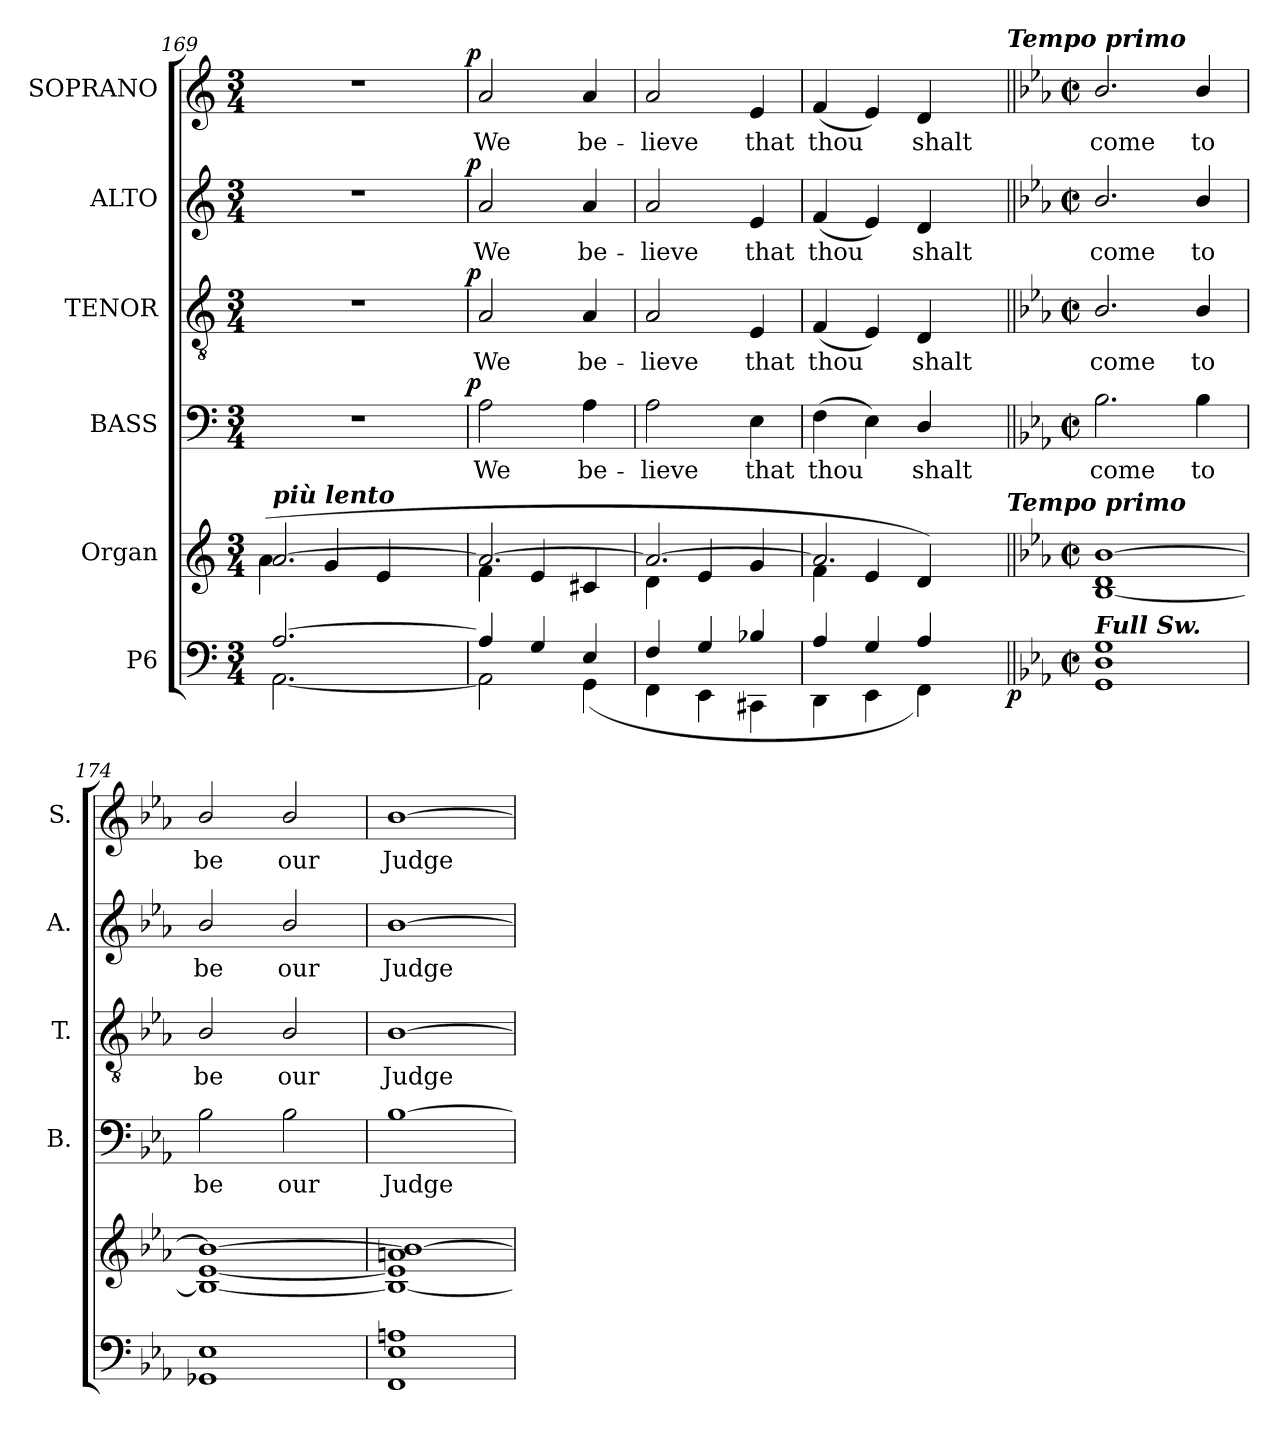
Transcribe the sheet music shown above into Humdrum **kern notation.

**kern	**dynam	**kern	**kern	**text	**dynam	**kern	**text	**dynam	**kern	**text	**dynam	**kern	**text	**dynam
*part6	*part6	*part5	*part4	*part4	*part4	*part3	*part3	*part3	*part2	*part2	*part2	*part1	*part1	*part1
*staff6	*staff6	*staff5	*staff4	*staff4	*staff4	*staff3	*staff3	*staff3	*staff2	*staff2	*staff2	*staff1	*staff1	*staff1
*I"P6	*	*I"Organ	*I"BASS	*	*	*I"TENOR	*	*	*I"ALTO	*	*	*I"SOPRANO	*	*
*	*	*	*I'B.	*	*	*I'T.	*	*	*I'A.	*	*	*I'S.	*	*
*clefF4	*	*clefG2	*clefF4	*	*	*clefGv2	*	*	*clefG2	*	*	*clefG2	*	*
*	*	*	*	*	*	*ITrd7c12	*	*	*	*	*	*	*	*
*k[]	*	*k[]	*k[]	*	*	*k[]	*	*	*k[]	*	*	*k[]	*	*
*C:	*	*C:	*C:	*	*	*C:	*	*	*C:	*	*	*C:	*	*
*M3/4	*	*M3/4	*M3/4	*	*	*M3/4	*	*	*M3/4	*	*	*M3/4	*	*
=169	=169	=169	=169	=169	=169	=169	=169	=169	=169	=169	=169	=169	=169	=169
*^	*	*^	*	*	*	*	*	*	*	*	*	*	*	*
!	!	!	!LO:TX:a:Bi:t=più  lento	!	!	!	!	!	!	!	!	!	!	!	!	!
!	!	!	!	!	!LO:N:vis=1	!	!	!LO:N:vis=1	!	!	!LO:N:vis=1	!	!	!LO:N:vis=1	!	!
*	*	*	*	*	*^	*	*	*^	*	*	*^	*	*	*^	*	*
[2.Ai/	[2.AAi\	.	[2.ai/	(4ai\	2.r	2ryy	.	.	2.r	2ryy	.	.	2.r	2ryy	.	.	2.r	2ryy	.	.
.	.	.	.	4gi/	.	.	.	.	.	.	.	.	.	.	.	.	.	.	.	.
.	.	.	.	4ei/	.	8ryy	.	.	.	8ryy	.	.	.	8ryy	.	.	.	8ryy	.	.
.	.	.	.	.	.	16ryy	.	.	.	16ryy	.	.	.	16ryy	.	.	.	16ryy	.	.
.	.	.	.	.	.	32ryy	.	.	.	32ryy	.	.	.	32ryy	.	.	.	32ryy	.	.
.	.	.	.	.	.	64ryy	.	.	.	64ryy	.	.	.	64ryy	.	.	.	64ryy	.	.
.	.	.	.	.	.	128...ryy	.	.	.	128...ryy	.	.	.	128...ryy	.	.	.	128...ryy	.	.
.	.	.	.	.	.	1024ryy	.	p	.	1024ryy	.	p	.	1024ryy	.	p	.	1024ryy	.	p
*	*	*	*	*	*v	*v	*	*	*	*	*	*	*v	*v	*	*	*v	*v	*	*
*	*	*	*	*	*	*	*	*v	*v	*	*	*	*	*	*	*	*
=170	=170	=170	=170	=170	=170	=170	=170	=170	=170	=170	=170	=170	=170	=170	=170	=170
*	*	*	*	*	*^	*	*	*^	*	*	*^	*	*	*^	*	*
!	!	!	!	!	!	!	!LO:LY:b:color=#000000	!	!	!	!	!	!	!	!	!	!	!	!	!
*	*	*	*	*	*v	*v	*	*	*	*	*	*	*v	*v	*	*	*v	*v	*	*
*	*	*	*	*	*	*	*	*v	*v	*	*	*	*	*	*	*	*
*	*	*	*	*	*^	*	*	*^	*	*	*^	*	*	*^	*	*
!	!	!	!	!	!	!	!	!	!	!	!LO:LY:b:color=#000000	!	!	!	!	!	!	!	!	!
*	*	*	*	*	*v	*v	*	*	*	*	*	*	*v	*v	*	*	*v	*v	*	*
*	*	*	*	*	*	*	*	*v	*v	*	*	*	*	*	*	*	*
*	*	*	*	*	*^	*	*	*^	*	*	*^	*	*	*^	*	*
!	!	!	!	!	!	!	!	!	!	!	!	!	!	!	!LO:LY:b:color=#000000	!	!	!	!	!
*	*	*	*	*	*v	*v	*	*	*	*	*	*	*v	*v	*	*	*v	*v	*	*
*	*	*	*	*	*	*	*	*v	*v	*	*	*	*	*	*	*	*
*	*	*	*	*	*^	*	*	*^	*	*	*^	*	*	*^	*	*
!	!	!	!	!	!	!	!	!	!	!	!	!	!	!	!	!	!	!	!LO:LY:b:color=#000000	!
*	*	*	*	*	*v	*v	*	*	*	*	*	*	*v	*v	*	*	*v	*v	*	*
*	*	*	*	*	*	*	*	*v	*v	*	*	*	*	*	*	*	*
4Ai/]	2AAi\]	.	2.ai/_	4fi\	2Ai\	We	.	2AAi/	We	.	2ai/	We	.	2ai/	We	.
4Gi/	.	.	.	4ei/	.	.	.	.	.	.	.	.	.	.	.	.
!	!	!	!	!	!	!LO:LY:b:color=#000000	!	!	!	!	!	!	!	!	!	!
!	!	!	!	!	!	!	!	!	!LO:LY:b:color=#000000	!	!	!	!	!	!	!
!	!	!	!	!	!	!	!	!	!	!	!	!LO:LY:b:color=#000000	!	!	!	!
!	!	!	!	!	!	!	!	!	!	!	!	!	!	!	!LO:LY:b:color=#000000	!
4Ei/	(4GGi\	.	.	4c#Xi/	4Ai\	be-	.	4AAi/	be-	.	4ai/	be-	.	4ai/	be-	.
=171	=171	=171	=171	=171	=171	=171	=171	=171	=171	=171	=171	=171	=171	=171	=171	=171
!	!	!	!	!	!	!LO:LY:b:color=#000000	!	!	!	!	!	!	!	!	!	!
!	!	!	!	!	!	!	!	!	!LO:LY:b:color=#000000	!	!	!	!	!	!	!
!	!	!	!	!	!	!	!	!	!	!	!	!LO:LY:b:color=#000000	!	!	!	!
!	!	!	!	!	!	!	!	!	!	!	!	!	!	!	!LO:LY:b:color=#000000	!
4Fi/	4FFi\	.	2.ai/_	4di\	2Ai\	-lieve	.	2AAi/	-lieve	.	2ai/	-lieve	.	2ai/	-lieve	.
4Gi/	4EEi\	.	.	4ei/	.	.	.	.	.	.	.	.	.	.	.	.
!	!	!	!	!	!	!LO:LY:b:color=#000000	!	!	!	!	!	!	!	!	!	!
!	!	!	!	!	!	!	!	!	!LO:LY:b:color=#000000	!	!	!	!	!	!	!
!	!	!	!	!	!	!	!	!	!	!	!	!LO:LY:b:color=#000000	!	!	!	!
!	!	!	!	!	!	!	!	!	!	!	!	!	!	!	!LO:LY:b:color=#000000	!
4B-Xi/	4CC#Xi\	.	.	4gi/	4Ei\	that	.	4EEi/	that	.	4ei/	that	.	4ei/	that	.
=172	=172	=172	=172	=172	=172	=172	=172	=172	=172	=172	=172	=172	=172	=172	=172	=172
!	!	!	!	!	!	!LO:LY:b:color=#000000	!	!	!	!	!	!	!	!	!	!
!	!	!	!	!	!	!	!	!	!LO:LY:b:color=#000000	!	!	!	!	!	!	!
!	!	!	!	!	!	!	!	!	!	!	!	!LO:LY:b:color=#000000	!	!	!	!
!	!	!	!	!	!	!	!	!	!	!	!	!	!	!	!LO:LY:b:color=#000000	!
*	*^	*	*	*^	*	*	*	*	*	*	*	*	*	*^	*	*
4Ai/	4DDi\	2ryy	.	2.ai/]	4fi\	2ryy	(4Fi\	thou	.	(4FFi/	thou	.	(4fi/	thou	.	(4fi/	2ryy	thou	.
4Gi/	4EEi\	.	.	.	4ei/	.	4Ei\)	.	.	4EEi/)	.	.	4ei/)	.	.	4ei/)	.	.	.
!	!	!	!	!	!	!	!	!LO:LY:b:color=#000000	!	!	!	!	!	!	!	!	!	!	!
!	!	!	!	!	!	!	!	!	!	!	!LO:LY:b:color=#000000	!	!	!	!	!	!	!	!
!	!	!	!	!	!	!	!	!	!	!	!	!	!	!LO:LY:b:color=#000000	!	!	!	!	!
!	!	!	!	!	!	!	!	!	!	!	!	!	!	!	!	!	!	!LO:LY:b:color=#000000	!
4Ai/	4FFi\)	8ryy	.	.	4di/)	8ryy	4Di/	shalt	.	4DDi/	shalt	.	4di/	shalt	.	4di/	8ryy	shalt	.
.	.	16ryy	.	.	.	16ryy	.	.	.	.	.	.	.	.	.	.	16ryy	.	.
.	.	32ryy	.	.	.	32ryy	.	.	.	.	.	.	.	.	.	.	32ryy	.	.
.	.	64ryy	.	.	.	64ryy	.	.	.	.	.	.	.	.	.	.	64ryy	.	.
.	.	128...ryy	.	.	.	128...ryy	.	.	.	.	.	.	.	.	.	.	128...ryy	.	.
*	*	*	*	*	*	*	*	*	*	*	*	*	*	*	*	*MM138	*	*	*
!	!	!	!	!	!	!	!	!	!	!	!	!	!	!	!	!	!LO:TX:a:Bi:t=Tempo  primo	!	!
!	!	!	!	!	!	!LO:TX:a:Bi:t=Tempo  primo	!	!	!	!	!	!	!	!	!	!	!	!	!
.	.	1024ryy	p	.	.	1024ryy	.	.	.	.	.	.	.	.	.	.	1024ryy	.	.
*v	*v	*v	*	*	*	*	*	*	*	*	*	*	*	*	*	*v	*v	*	*
*	*	*v	*v	*v	*	*	*	*	*	*	*	*	*	*	*	*
=173||	=173||	=173||	=173||	=173||	=173||	=173||	=173||	=173||	=173||	=173||	=173||	=173||	=173||	=173||
*k[b-e-a-]	*	*k[b-e-a-]	*k[b-e-a-]	*	*	*k[b-e-a-]	*	*	*k[b-e-a-]	*	*	*k[b-e-a-]	*	*
*E-:	*	*E-:	*E-:	*	*	*E-:	*	*	*E-:	*	*	*E-:	*	*
*M2/2	*	*M2/2	*M2/2	*	*	*M2/2	*	*	*M2/2	*	*	*M2/2	*	*
*met(c|)	*	*met(c|)	*met(c|)	*	*	*met(c|)	*	*	*met(c|)	*	*	*met(c|)	*	*
*^	*	*^	*	*	*	*	*	*	*	*	*	*	*	*
*	*^	*	*	*^	*	*	*	*	*	*	*	*	*	*^	*	*
!	!	!	!	!	!	!	!	!LO:LY:b:color=#000000	!	!	!	!	!	!	!	!	!	!	!
*	*v	*v	*	*	*	*	*	*	*	*	*	*	*	*	*	*v	*v	*	*
*	*	*	*	*v	*v	*	*	*	*	*	*	*	*	*	*	*	*
*	*^	*	*	*^	*	*	*	*	*	*	*	*	*	*^	*	*
!	!	!	!	!	!	!	!	!	!	!	!LO:LY:b:color=#000000	!	!	!	!	!	!	!	!
*	*v	*v	*	*	*	*	*	*	*	*	*	*	*	*	*	*v	*v	*	*
*	*	*	*	*v	*v	*	*	*	*	*	*	*	*	*	*	*	*
*	*^	*	*	*^	*	*	*	*	*	*	*	*	*	*^	*	*
!	!	!	!	!	!	!	!	!	!	!	!	!	!	!LO:LY:b:color=#000000	!	!	!	!	!
*	*v	*v	*	*	*	*	*	*	*	*	*	*	*	*	*	*v	*v	*	*
*	*	*	*	*v	*v	*	*	*	*	*	*	*	*	*	*	*	*
*	*^	*	*	*^	*	*	*	*	*	*	*	*	*	*^	*	*
!LO:TX:a:Bi:t=Full Sw.	!	!	!	!	!	!	!	!	!	!	!	!	!	!	!	!	!	!	!
!	!	!	!	!	!	!	!	!	!	!	!	!	!	!	!	!	!	!LO:LY:b:color=#000000	!
*	*v	*v	*	*	*	*	*	*	*	*	*	*	*	*	*	*v	*v	*	*
*	*	*	*	*v	*v	*	*	*	*	*	*	*	*	*	*	*	*
1Di 1Gi	1GGi	.	[1b-i	[1B-i 1di	2.B-i\	come	.	2.BB-i/	come	.	2.b-i/	come	.	2.b-i/	come	.
!	!	!	!	!	!	!LO:LY:b:color=#000000	!	!	!	!	!	!	!	!	!	!
!	!	!	!	!	!	!	!	!	!LO:LY:b:color=#000000	!	!	!	!	!	!	!
!	!	!	!	!	!	!	!	!	!	!	!	!LO:LY:b:color=#000000	!	!	!	!
!	!	!	!	!	!	!	!	!	!	!	!	!	!	!	!LO:LY:b:color=#000000	!
.	.	.	.	.	4B-i\	to	.	4BB-i/	to	.	4b-i/	to	.	4b-i/	to	.
=174	=174	=174	=174	=174	=174	=174	=174	=174	=174	=174	=174	=174	=174	=174	=174	=174
!	!	!	!	!	!	!LO:LY:b:color=#000000	!	!	!	!	!	!	!	!	!	!
!	!	!	!	!	!	!	!	!	!LO:LY:b:color=#000000	!	!	!	!	!	!	!
!	!	!	!	!	!	!	!	!	!	!	!	!LO:LY:b:color=#000000	!	!	!	!
!	!	!	!	!	!	!	!	!	!	!	!	!	!	!	!LO:LY:b:color=#000000	!
1E-i	1GG-Xi	.	1b-i_	1B-i_ [1e-i	2B-i\	be	.	2BB-i/	be	.	2b-i/	be	.	2b-i/	be	.
!	!	!	!	!	!	!LO:LY:b:color=#000000	!	!	!	!	!	!	!	!	!	!
!	!	!	!	!	!	!	!	!	!LO:LY:b:color=#000000	!	!	!	!	!	!	!
!	!	!	!	!	!	!	!	!	!	!	!	!LO:LY:b:color=#000000	!	!	!	!
!	!	!	!	!	!	!	!	!	!	!	!	!	!	!	!LO:LY:b:color=#000000	!
.	.	.	.	.	2B-i\	our	.	2BB-i/	our	.	2b-i/	our	.	2b-i/	our	.
=175	=175	=175	=175	=175	=175	=175	=175	=175	=175	=175	=175	=175	=175	=175	=175	=175
!	!	!	!	!	!	!LO:LY:b:color=#000000	!	!	!	!	!	!	!	!	!	!
!	!	!	!	!	!	!	!	!	!LO:LY:b:color=#000000	!	!	!	!	!	!	!
!	!	!	!	!	!	!	!	!	!	!	!	!LO:LY:b:color=#000000	!	!	!	!
!	!	!	!	!	!	!	!	!	!	!	!	!	!	!	!LO:LY:b:color=#000000	!
1E-i 1Ani	1FFi	.	1ani 1b-i_	1B-i_ 1e-i]	[1B-i	Judge	.	[1BB-i	Judge	.	[1b-i	Judge	.	[1b-i	Judge	.
*v	*v	*	*	*	*	*	*	*	*	*	*	*	*	*	*	*
*	*	*v	*v	*	*	*	*	*	*	*	*	*	*	*	*
=	=	=	=	=	=	=	=	=	=	=	=	=	=	=
*-	*-	*-	*-	*-	*-	*-	*-	*-	*-	*-	*-	*-	*-	*-
